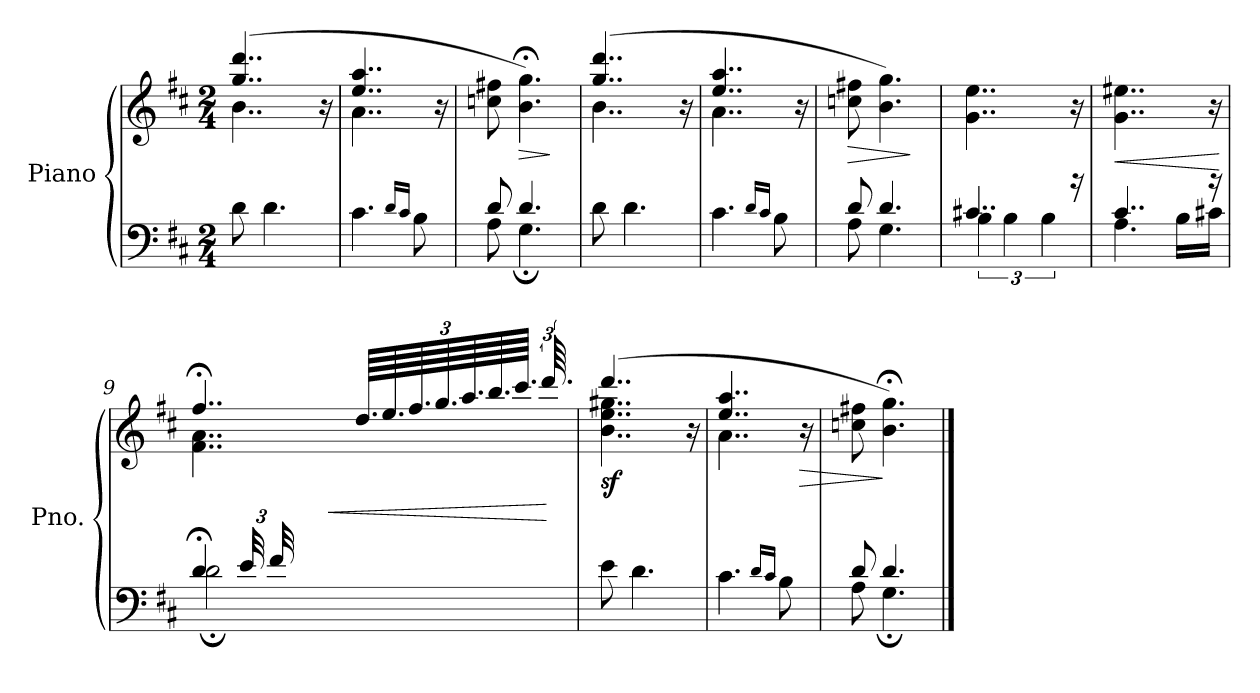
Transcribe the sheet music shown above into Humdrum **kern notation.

**kern	**kern	**dynam
*part1	*part1	*part1
*staff2	*staff1	*staff1/2
*I"Piano	*	*
*I'Pno.	*	*
*clefF4	*clefG2	*
*k[f#c#]	*k[f#c#]	*
*M2/4	*M2/4	*
*MM25	*MM25	*
=1	=1	=1
*	*^	*
!	!	!	!LO:DY:b=2
!	!	!	!LO:DY:n=1:b
8d\	(>4..gg/ 4..ddd/	4..b\	mf pp
4.d\	.	.	.
.	16r	16ryy	.
=2	=2	=2	=2
4.c#\	4..ee/ 4..aa/	4..a\	.
16qd/LL	.	.	.
16qc#/JJ	.	.	.
8B\	.	.	.
.	16r	16ryy	.
*	*v	*v	*
=3	=3	=3
*^	*	*
8d/	8A\	8ccn\ 8ff#X\	.
!	!	!	!LO:HP:b
4.d/	4.G;\	4.b\;< 4.gg\;<)	>
*v	*v	*	*
.	.	]
=4	=4	=4
*	*^	*
8d\	(>4..gg/ 4..ddd/	4..b\	.
4.d\	.	.	.
.	16r	16ryy	.
=5	=5	=5	=5
4.c#\	4..ee/ 4..aa/	4..a\	.
16qd/LL	.	.	.
16qc#/JJ	.	.	.
8B\	.	.	.
.	16r	16ryy	.
=6	=6	=6	=6
*^	*	*	*
!	!	!	!	!LO:HP:b
*	*	*v	*v	*
8d/	8A\	8ccn\ 8ff#X\	>
4.d/	4.G\	4.b\ 4.gg\)	.
*v	*v	*	*
.	.	]
=7	=7	=7
*^	*	*
4..c#X/	6B\	4..g\ 4..ee\	.
.	6B\	.	.
.	6B\	.	.
16r	.	16r	.
!!LO:LB:g=z
=8	=8	=8	=8
!	!	!	!LO:HP:b
4..c#/	4.A\	4..g\ 4..ee#X\	<
.	16B\LL	.	.
16r	16c#X\JJ	16r	.
*v	*v	*	*
.	.	[
=9	=9	=9
*^	*^	*
*	*	*	*^	*
4d;</	2d;\	4..ff#;</	4..f#\ 4..a\	24%7ryy	.
*Xbrackettup	*	*	*	*	*
(<48e/LLL	.	.	.	.	.
48f#/	.	.	.	.	.
24%5ryy	.	.	.	48g\	.
.	.	.	.	48a\	.
.	.	.	.	48b\	.
!	!	!	!	!	!LO:HP:b
.	.	.	.	48cc#\JJJ	<
.	.	.	.	96.dd/LLL	.
.	.	.	.	96.ee/	.
.	.	.	.	96.ff#/	.
.	.	.	.	96.gg/	.
.	.	16ryy	16ryy	96.aa/	.
.	.	.	.	96.bb/	.
.	.	.	.	96.ccc#/JJJ	.
.	.	.	.	96.ddd/)	.
*v	*v	*	*	*	*
*	*v	*v	*v	*
.	.	[
=10	=10	=10
*	*^	*
!	!	!	!LO:DY:b
8e\	(>4..ddd/	4..b\ 4..ee\ 4..gg#X\	sf
4.d\	.	.	.
.	16r	16ryy	.
=11	=11	=11	=11
4.c#\	4..ee/ 4..aa/	4..a\	.
16qd/LL	.	.	.
16qc#/JJ	.	.	.
8B\	.	.	.
!	!	!	!LO:HP:b
.	16r	16ryy	>
*	*v	*v	*
=12	=12	=12
*^	*	*
8d/	8A\	8ccn\ 8ff#X\	.
4.d/	4.G;\	4.b\;< 4.gg\;<)	]
*v	*v	*	*
==	==	==
*-	*-	*-
